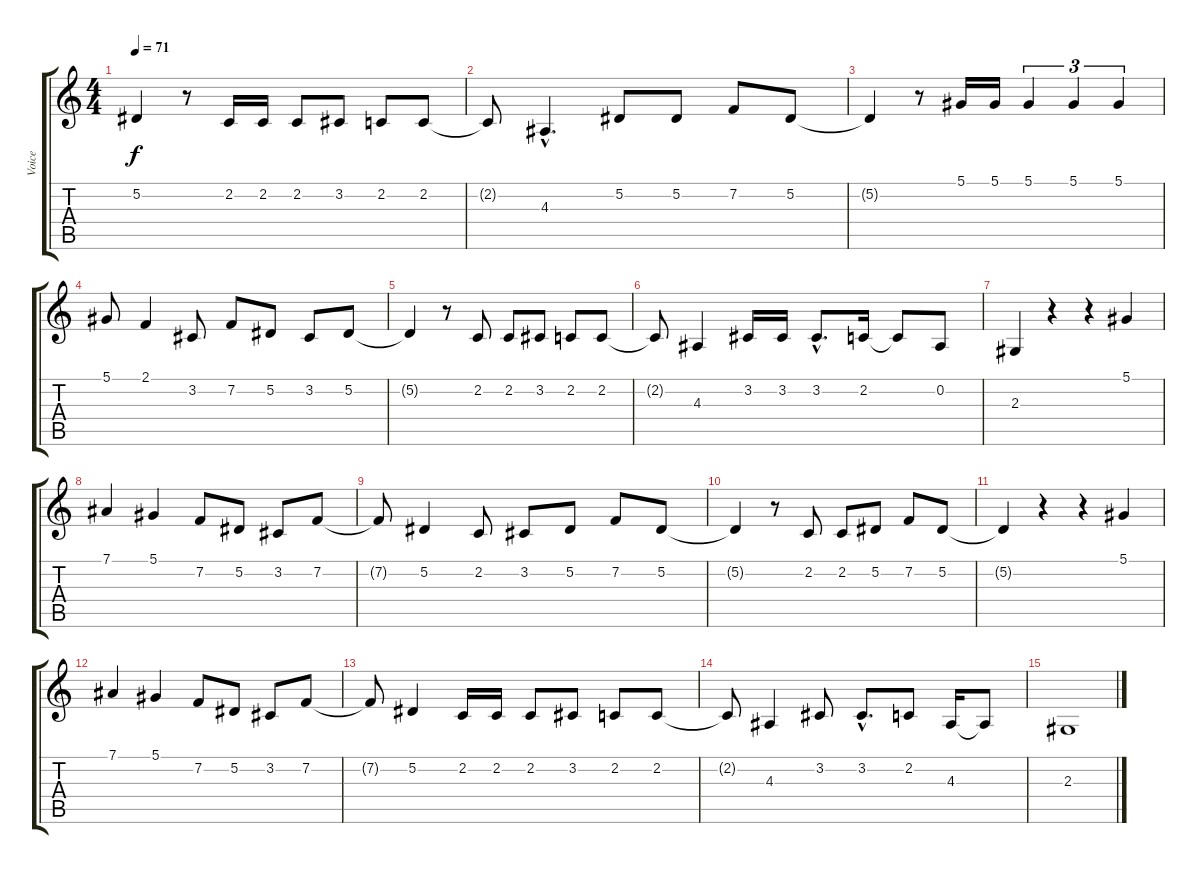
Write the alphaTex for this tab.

\track ("Voice" "Voice") {instrument viola}
\staff {score tabs}
\tuning (Eb4 Bb3 Gb3 Db3 Ab2 Eb2) {hide}
\ts (4 4)
\tempo 71
\clef g2
\ks c
5.2{t}.4{dy f} r.8 2.2.16 2.2.16 2.2.8 3.2.8 2.2.8 2.2.8 |
2.2{t}.8 4.3{hac}.4{d} 5.2.8 5.2.8 7.2.8 5.2.8 |
5.2{t}.4 r.8 5.1.16 5.1.16 5.1.4{tu (3 2)} 5.1.4{tu (3 2)} 5.1.4{tu (3 2)} |
5.1.8 2.1.4 3.2.8 7.2.8 5.2.8 3.2.8 5.2.8 |
5.2{t}.4 r.8 2.2.8 2.2.8 3.2.8 2.2.8 2.2.8 |
2.2{t}.8 4.3.4 3.2.16 3.2.16 3.2{hac}.8{d} 2.2.16 2.2{t}.8 0.2.8 |
2.3.4 r.4 r.4 5.1.4 |
7.1.4 5.1.4 7.2.8 5.2.8 3.2.8 7.2.8 |
7.2{t}.8 5.2.4 2.2.8 3.2.8 5.2.8 7.2.8 5.2.8 |
5.2{t}.4 r.8 2.2.8 2.2.8 5.2.8 7.2.8 5.2.8 |
5.2{t}.4 r.4 r.4{volume 14} 5.1.4{volume 0} |
7.1.4 5.1.4 7.2.8 5.2.8 3.2.8 7.2.8 |
7.2{t}.8 5.2.4 2.2.16 2.2.16 2.2.8 3.2.8 2.2.8 2.2.8 |
2.2{t}.8 4.3.4 3.2.8 3.2{hac}.8{d} 2.2.8 4.3.16 4.3{t}.8 |
2.3.1
